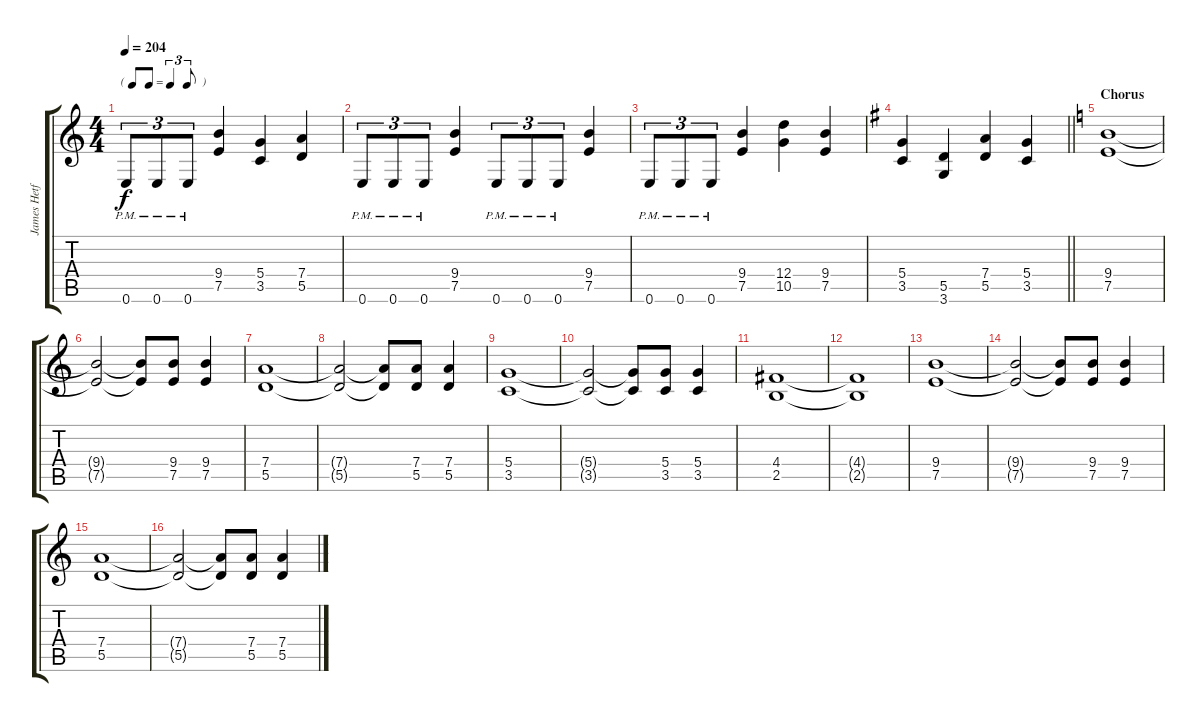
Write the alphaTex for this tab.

\track ("James Hetfield" "James Hetf") {instrument distortionguitar}
\staff {score tabs}
\tuning (E4 B3 G3 D3 A2 E2) {hide}
\ts (4 4)
\tf triplet8th
\tempo 204
\clef g2
\ks c
0.6{pm}.8{tu (3 2) dy f} 0.6{pm}.8{tu (3 2)} 0.6{pm}.8{tu (3 2)} (9.4 7.5).4 (5.4 3.5).4 (7.4 5.5).4 |
0.6{pm}.8{tu (3 2)} 0.6{pm}.8{tu (3 2)} 0.6{pm}.8{tu (3 2)} (9.4 7.5).4 0.6{pm}.8{tu (3 2)} 0.6{pm}.8{tu (3 2)} 0.6{pm}.8{tu (3 2)} (9.4 7.5).4 |
0.6{pm}.8{tu (3 2)} 0.6{pm}.8{tu (3 2)} 0.6{pm}.8{tu (3 2)} (9.4 7.5).4 (12.4 10.5).4 (9.4 7.5).4 |
\barLineRight lightlight
\ks eminor
(5.4 3.5).4 (5.5 3.6).4 (7.4 5.5).4 (5.4 3.5).4 |
\section ("" "Chorus")
\ks c
(9.4 7.5).1 |
(9.4{t} 7.5{t}).2 (9.4{t} 7.5{t}).8 (9.4 7.5).8 (9.4 7.5).4 |
(7.4 5.5).1 |
(7.4{t} 5.5{t}).2 (7.4{t} 5.5{t}).8 (7.4 5.5).8 (7.4 5.5).4 |
(5.4 3.5).1 |
(5.4{t} 3.5{t}).2 (5.4{t} 3.5{t}).8 (5.4 3.5).8 (5.4 3.5).4 |
(4.4 2.5).1 |
(4.4{t} 2.5{t}).1 |
(9.4 7.5).1 |
(9.4{t} 7.5{t}).2 (9.4{t} 7.5{t}).8 (9.4 7.5).8 (9.4 7.5).4 |
(7.4 5.5).1 |
(7.4{t} 5.5{t}).2 (7.4{t} 5.5{t}).8 (7.4 5.5).8 (7.4 5.5).4
